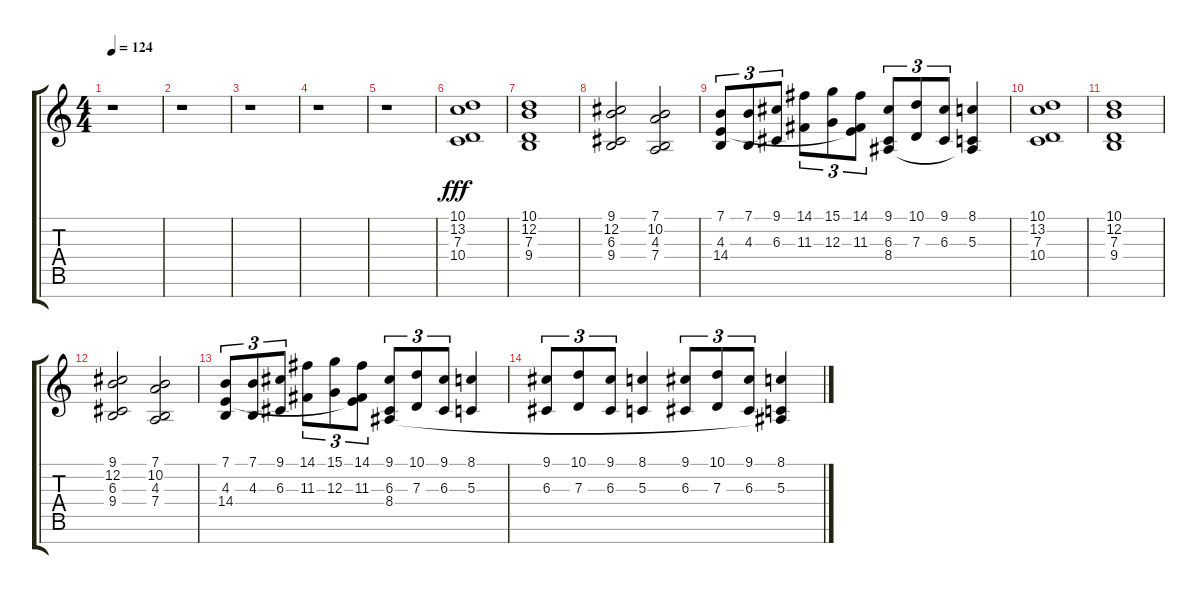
\track "" {instrument stringensemble1}
\staff {score tabs}
\tuning (E4 B3 G3 D3 A2 E2 B1) {hide}
\ts (4 4)
\tempo 124
\clef g2
\ks c
r.1{dy fff} |
r.1 |
r.1 |
r.1 |
r.1 |
(10.1 13.2 7.3 10.4).1{volume 10 instrument stringensemble1} |
(10.1 12.2 7.3 9.4).1 |
(9.1 12.2 6.3 9.4).2 (7.1 10.2 4.3 7.4).2 |
(7.1 4.3 14.4).8{tu (3 2)} (7.1 4.3).8{tu (3 2)} (9.1 6.3).8{tu (3 2)} (14.1 11.3).8{tu (3 2)} (15.1 12.3).8{tu (3 2)} (14.1 11.3 14.4{t}).8{tu (3 2)} (9.1 6.3 8.4).8{tu (3 2)} (10.1 7.3).8{tu (3 2)} (9.1 6.3).8{tu (3 2)} (8.1 5.3 8.4{t}).4 |
(10.1 13.2 7.3 10.4).1 |
(10.1 12.2 7.3 9.4).1 |
(9.1 12.2 6.3 9.4).2 (7.1 10.2 4.3 7.4).2 |
(7.1 4.3 14.4).8{tu (3 2)} (7.1 4.3).8{tu (3 2)} (9.1 6.3).8{tu (3 2)} (14.1 11.3).8{tu (3 2)} (15.1 12.3).8{tu (3 2)} (14.1 11.3 14.4{t}).8{tu (3 2)} (9.1 6.3 8.4).8{tu (3 2)} (10.1 7.3).8{tu (3 2)} (9.1 6.3).8{tu (3 2)} (8.1 5.3).4 |
(9.1 6.3).8{tu (3 2)} (10.1 7.3).8{tu (3 2)} (9.1 6.3).8{tu (3 2)} (8.1 5.3).4 (9.1 6.3).8{tu (3 2)} (10.1 7.3).8{tu (3 2)} (9.1 6.3).8{tu (3 2)} (8.1 5.3 8.4{t}).4
